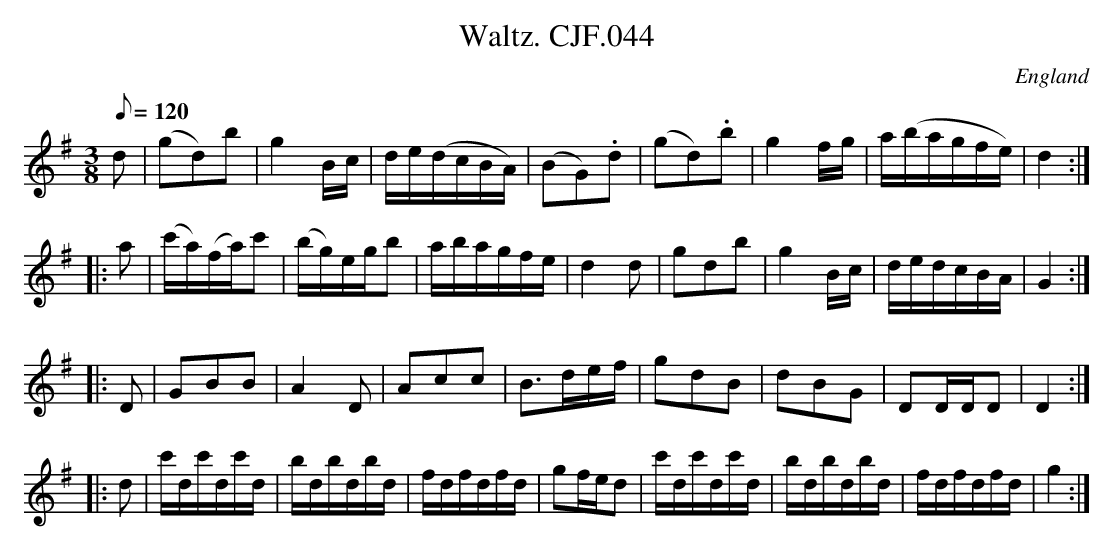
X:1
T:Waltz. CJF.044
O:England
M:3/8
L:1/16
Q:1/8=120
K:G major
d2|(g2d2)b2|g4Bc|de(dcBA)|(B2G2).d2|\
(g2d2).b2|g4fg|a(bagfe)|d4:|!
|:a2|(c'a)(fa)c'2|(bg)egb2|abagfe|\
d4d2|g2d2b2|g4Bc|dedcBA|G4:|!
|:D2|G2B2B2|A4D2|A2c2c2|B3def|\
g2d2B2|d2B2G2|D2DDD2|D4:|!
|:d2|c'dc'dc'd|bdbdbd|fdfdfd|g2fed2|\
c'dc'dc'd|bdbdbd|fdfdfd|g4:|
